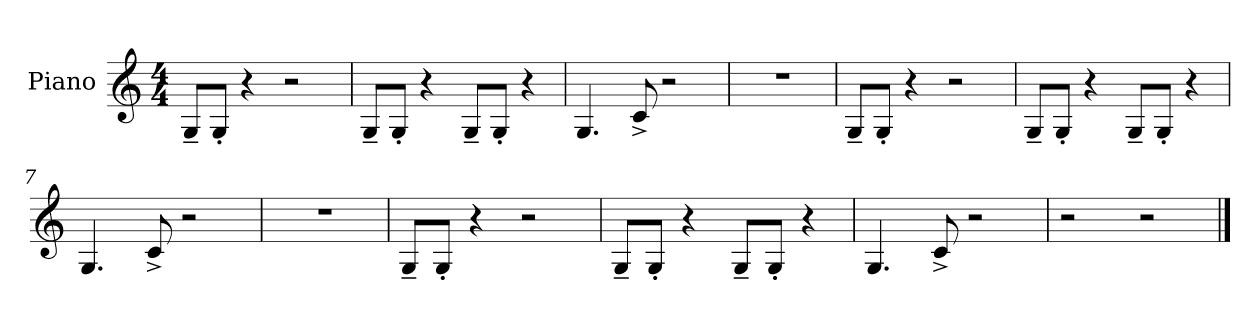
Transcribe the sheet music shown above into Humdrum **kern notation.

**kern
*part1
*staff1
*I"Piano
*I'Pno.
!!LO:PB:g=z
*clefG2
*k[]
*C:
*M4/4
=1
8G~i/L
8G'i/J
4r
2r
=2
8G~i/L
8G'i/J
4r
8G~i/L
8G'i/J
4r
=3
4.Gi/
8c^i/
2r
=4
1r
!!LO:LB:g=z
=5
8G~i/L
8G'i/J
4r
2r
=6
8G~i/L
8G'i/J
4r
8G~i/L
8G'i/J
4r
=7
4.Gi/
8c^i/
2r
=8
1r
!!LO:LB:g=z
=9
8G~i/L
8G'i/J
4r
2r
=10
8G~i/L
8G'i/J
4r
8G~i/L
8G'i/J
4r
=11
4.Gi/
8c^i/
2r
=12
2r
2r
==
*-
